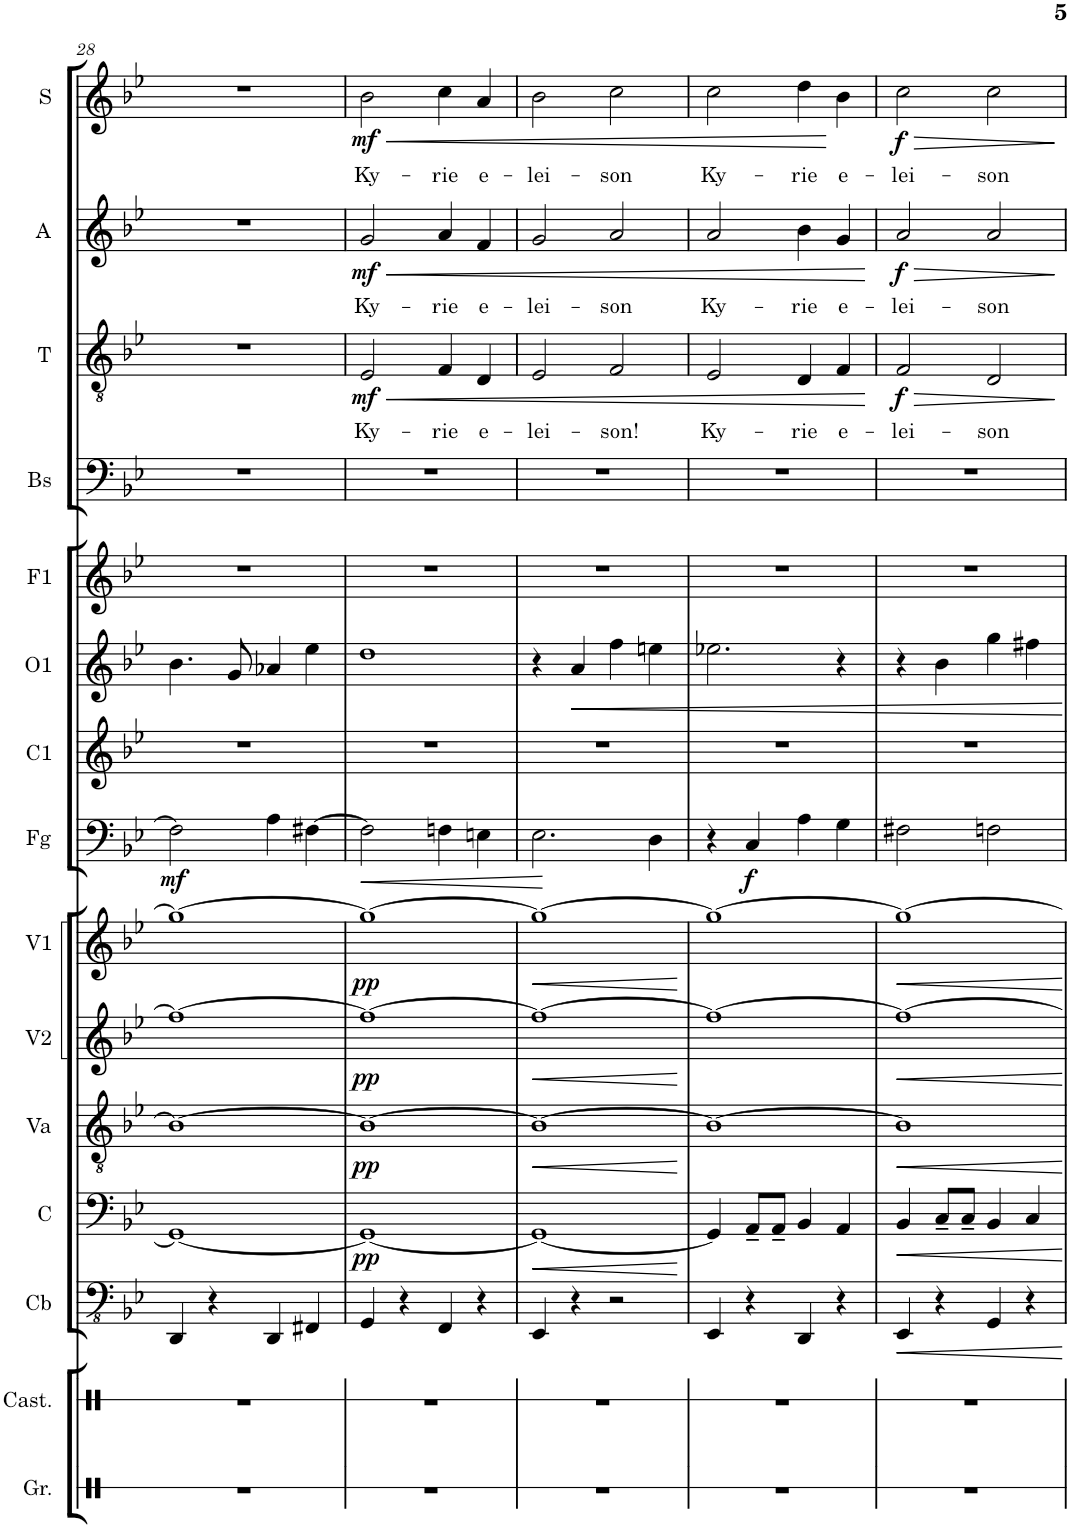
**kern	**kern	**kern	**kern	**dynam	**kern	**dynam	**kern	**dynam	**kern	**dynam	**kern	**dynam	**kern	**kern	**kern	**kern	**kern	**text	**dynam	**kern	**text	**dynam	**kern	**text	**dynam
*part15	*part14	*part13	*part12	*part12	*part11	*part11	*part10	*part10	*part9	*part9	*part8	*part8	*part7	*part6	*part5	*part4	*part3	*part3	*part3	*part2	*part2	*part2	*part1	*part1	*part1
*staff15	*staff14	*staff13	*staff12	*staff12	*staff11	*staff11	*staff10	*staff10	*staff9	*staff9	*staff8	*staff8	*staff7	*staff6	*staff5	*staff4	*staff3	*staff3	*staff3	*staff2	*staff2	*staff2	*staff1	*staff1	*staff1
*I"Grancassa	*I"Castagnette	*I"Cb	*I"C	*	*I"Va	*	*I"V2	*	*I"V1	*	*I"Fg	*	*I"C1	*I"O1	*I"F1	*I"Bs	*I"T	*	*	*I"A	*	*	*I"S	*	*
*I'Gr.	*I'Cast.	*I'Cb	*I'C	*	*I'Va	*	*I'V2	*	*I'V1	*	*I'Fg	*	*I'C1	*I'O1	*I'F1	*I'Bs	*I'T	*	*	*I'A	*	*	*I'S	*	*
!!LO:PB:g=z
*clefX	*clefX	*clefFv4	*clefF4	*	*clefGv2	*	*clefG2	*	*clefG2	*	*clefF4	*	*clefG2	*clefG2	*clefG2	*clefF4	*clefGv2	*	*	*clefG2	*	*	*clefG2	*	*
*	*	*	*	*	*	*	*	*	*	*	*	*	*Trd1c2	*	*	*	*	*	*	*	*	*	*	*	*
*k[]	*k[]	*k[b-e-]	*k[b-e-]	*	*k[b-e-]	*	*k[b-e-]	*	*k[b-e-]	*	*k[b-e-]	*	*k[b-e-]	*k[b-e-]	*k[b-e-]	*k[b-e-]	*k[b-e-]	*	*	*k[b-e-]	*	*	*k[b-e-]	*	*
*M4/4	*M4/4	*M4/4	*M4/4	*	*M4/4	*	*M4/4	*	*M4/4	*	*M4/4	*	*M4/4	*M4/4	*M4/4	*M4/4	*M4/4	*	*	*M4/4	*	*	*M4/4	*	*
=28	=28	=28	=28	=28	=28	=28	=28	=28	=28	=28	=28	=28	=28	=28	=28	=28	=28	=28	=28	=28	=28	=28	=28	=28	=28
!	!	!	!	!	!	!	!	!	!	!	!	!LO:DY:b	!	!	!	!	!	!	!	!	!	!	!	!	!
1r	1r	4DDD/	1GG_	.	1B-_	.	1ff_	.	1gg_	.	2F\]	mf	1r	4.b-\	1r	1r	1r	.	.	1r	.	.	1r	.	.
.	.	4r	.	.	.	.	.	.	.	.	.	.	.	.	.	.	.	.	.	.	.	.	.	.	.
.	.	.	.	.	.	.	.	.	.	.	.	.	.	8g/	.	.	.	.	.	.	.	.	.	.	.
.	.	4DDD/	.	.	.	.	.	.	.	.	4A\	.	.	4a-X/	.	.	.	.	.	.	.	.	.	.	.
.	.	4FFF#X/	.	.	.	.	.	.	.	.	[4F#X\	.	.	4ee-\	.	.	.	.	.	.	.	.	.	.	.
=29	=29	=29	=29	=29	=29	=29	=29	=29	=29	=29	=29	=29	=29	=29	=29	=29	=29	=29	=29	=29	=29	=29	=29	=29	=29
!	!	!	!	!LO:DY:b	!	!LO:DY:b	!	!LO:DY:b	!	!LO:DY:b	!	!LO:HP:b	!	!	!	!	!	!LO:LY:b	!LO:HP:b	!	!LO:LY:b	!LO:HP:b	!	!LO:LY:b	!LO:HP:b
!	!	!	!	!	!	!	!	!	!	!	!	!	!	!	!	!	!	!	!LO:DY:n=1:b	!	!	!LO:DY:n=1:b	!	!	!LO:DY:n=1:b
1r	1r	4GGG/	1GG_	pp	1B-_	pp	1ff_	pp	1gg_	pp	2F#\]	<	1r	1dd	1r	1r	2E-/	Ky-	< mf	2g/	Ky-	< mf	2b-\	Ky-	< mf
.	.	4r	.	.	.	.	.	.	.	.	.	.	.	.	.	.	.	.	.	.	.	.	.	.	.
!	!	!	!	!	!	!	!	!	!	!	!	!	!	!	!	!	!	!LO:LY:b	!	!	!LO:LY:b	!	!	!LO:LY:b	!
.	.	4FFF/	.	.	.	.	.	.	.	.	4Fn\	.	.	.	.	.	4F/	-rie	.	4a/	-rie	.	4cc\	-rie	.
!	!	!	!	!	!	!	!	!	!	!	!	!	!	!	!	!	!	!LO:LY:b	!	!	!LO:LY:b	!	!	!LO:LY:b	!
.	.	4r	.	.	.	.	.	.	.	.	4En\	.	.	.	.	.	4D/	e-	.	4f/	e-	.	4a/	e-	.
=30	=30	=30	=30	=30	=30	=30	=30	=30	=30	=30	=30	=30	=30	=30	=30	=30	=30	=30	=30	=30	=30	=30	=30	=30	=30
!	!	!	!	!LO:HP:b	!	!LO:HP:b	!	!LO:HP:b	!	!LO:HP:b	!	!	!	!	!	!	!	!LO:LY:b	!	!	!LO:LY:b	!	!	!LO:LY:b	!
1r	1r	4EEE-/	1GG_	<	1B-_	<	1ff_	<	1gg_	<	2.E-\	.	1r	4r	1r	1r	2E-/	-lei-	.	2g/	-lei-	.	2b-\	-lei-	.
.	.	4r	.	.	.	.	.	.	.	.	.	.	.	4a/	.	.	.	.	.	.	.	.	.	.	.
!	!	!	!	!	!	!	!	!	!	!	!	!	!	!	!	!	!	!LO:LY:b	!	!	!LO:LY:b	!	!	!LO:LY:b	!
.	.	2r	.	.	.	.	.	.	.	.	.	.	.	4ff\	.	.	2F/	-son!	.	2a/	-son	.	2cc\	-son	.
.	.	.	.	.	.	.	.	.	.	.	4D\	[	.	4een\	.	.	.	.	.	.	.	.	.	.	.
.	.	.	.	[	.	[	.	[	.	[	.	.	.	.	.	.	.	.	.	.	.	.	.	.	.
=31	=31	=31	=31	=31	=31	=31	=31	=31	=31	=31	=31	=31	=31	=31	=31	=31	=31	=31	=31	=31	=31	=31	=31	=31	=31
!	!	!	!	!	!	!	!	!	!	!	!	!	!	!	!	!	!	!LO:LY:b	!	!	!LO:LY:b	!	!	!LO:LY:b	!
1r	1r	4EEE-/	4GG/]	.	1B-_	.	1ff_	.	1gg_	.	4r	.	1r	2.ee-X\	1r	1r	2E-/	Ky-	.	2a/	Ky-	.	2cc\	Ky-	.
!	!	!	!	!	!	!	!	!	!	!	!	!LO:DY:b	!	!	!	!	!	!	!	!	!	!	!	!	!
.	.	4r	8AA~/L	.	.	.	.	.	.	.	4C/	f	.	.	.	.	.	.	.	.	.	.	.	.	.
.	.	.	8AA~/J	.	.	.	.	.	.	.	.	.	.	.	.	.	.	.	.	.	.	.	.	.	.
!	!	!	!	!	!	!	!	!	!	!	!	!	!	!	!	!	!	!LO:LY:b	!	!	!LO:LY:b	!	!	!LO:LY:b	!
.	.	4DDD/	4BB-/	.	.	.	.	.	.	.	4A\	.	.	.	.	.	4D/	-rie	.	4b-\	-rie	.	4dd\	-rie	.
!	!	!	!	!	!	!	!	!	!	!	!	!	!	!	!	!	!	!LO:LY:b	!	!	!LO:LY:b	!	!	!LO:LY:b	!
.	.	4r	4AA/	.	.	.	.	.	.	.	4G\	.	.	4r	.	.	4F/	e-	.	4g/	e-	.	4b-\	e-	[
.	.	.	.	.	.	.	.	.	.	.	.	.	.	.	.	.	.	.	[	.	.	[	.	.	.
=32	=32	=32	=32	=32	=32	=32	=32	=32	=32	=32	=32	=32	=32	=32	=32	=32	=32	=32	=32	=32	=32	=32	=32	=32	=32
!	!	!	!	!	!	!	!	!	!	!	!	!	!	!	!	!	!	!LO:LY:b	!LO:HP:b	!	!LO:LY:b	!LO:HP:b	!	!LO:LY:b	!LO:HP:b
!	!	!	!	!	!	!	!	!	!	!	!	!	!	!	!	!	!	!	!LO:DY:n=1:b	!	!	!LO:DY:n=1:b	!	!	!LO:DY:n=1:b
1r	1r	4EEE-/	4BB-/	.	1B-]	.	1ff_	.	1gg_	.	2F#X\	.	1r	4r	1r	1r	2F/	-lei-	> f	2a/	-lei-	> f	2cc\	-lei-	> f
.	.	4r	8C~/L	.	.	.	.	.	.	.	.	.	.	4b-\	.	.	.	.	.	.	.	.	.	.	.
.	.	.	8C~/J	.	.	.	.	.	.	.	.	.	.	.	.	.	.	.	.	.	.	.	.	.	.
!	!	!	!	!	!	!	!	!	!	!	!	!	!	!	!	!	!	!LO:LY:b	!	!	!LO:LY:b	!	!	!LO:LY:b	!
.	.	4GGG/	4BB-/	.	.	.	.	.	.	.	2Fn\	.	.	4gg\	.	.	2D/	-son	.	2a/	-son	.	2cc\	-son	.
.	.	4r	4C/	.	.	.	.	.	.	.	.	.	.	4ff#X\	.	.	.	.	.	.	.	.	.	.	.
.	.	.	.	.	.	.	.	.	.	.	.	.	.	.	.	.	.	.	]	.	.	]	.	.	]
=	=	=	=	=	=	=	=	=	=	=	=	=	=	=	=	=	=	=	=	=	=	=	=	=	=
*-	*-	*-	*-	*-	*-	*-	*-	*-	*-	*-	*-	*-	*-	*-	*-	*-	*-	*-	*-	*-	*-	*-	*-	*-	*-
